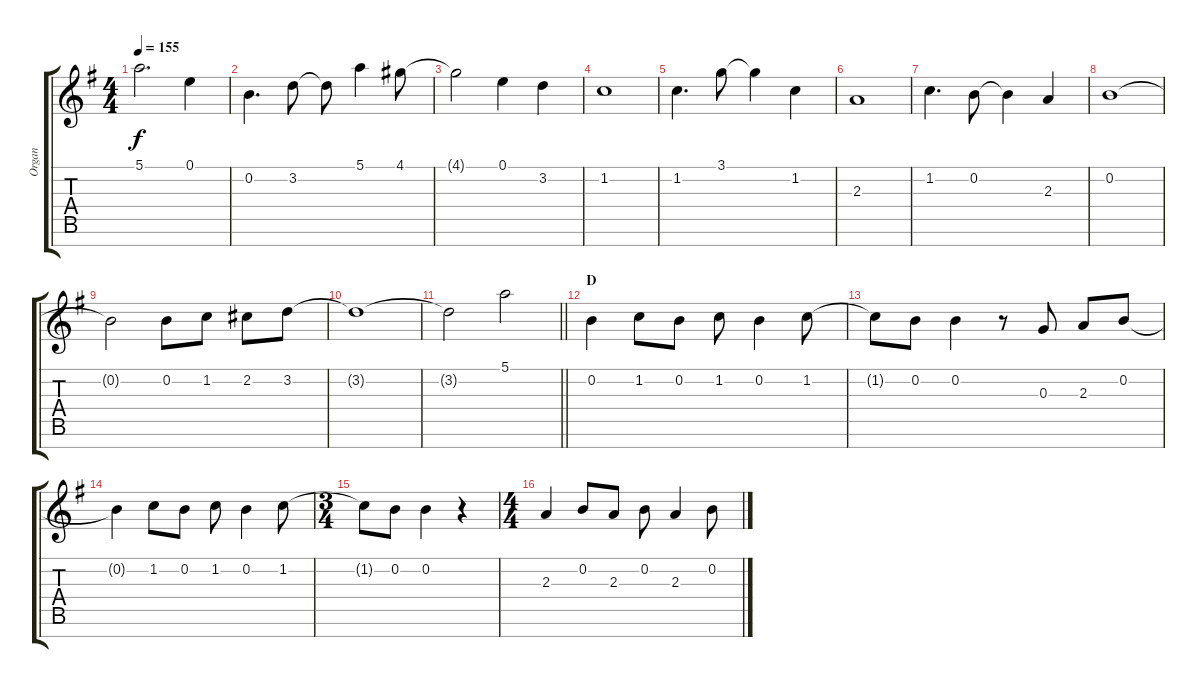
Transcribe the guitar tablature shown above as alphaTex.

\track ("Organ" "Organ") {instrument drawbarorgan}
\staff {score tabs}
\tuning (E5 B4 G4 D4 A3 E3 B2) {hide}
\ts (4 4)
\tempo 155
\clef g2
\ks g
5.1{t}.2{d dy f} 0.1.4 |
0.2.4{d} 3.2.8 3.2{t}.8 5.1.4 4.1.8 |
4.1{t}.2 0.1.4 3.2.4 |
1.2.1 |
1.2.4{d} 3.1.8 3.1{t}.4 1.2.4 |
2.3.1 |
1.2.4{d} 0.2.8 0.2{t}.4 2.3.4 |
0.2.1 |
0.2{t}.2 0.2.8 1.2.8 2.2.8 3.2.8 |
3.2{t}.1 |
\barLineRight lightlight
3.2{t}.2 5.1.2 |
\section ("" "D")
0.2.4 1.2.8 0.2.8 1.2.8 0.2.4 1.2.8 |
1.2{t}.8 0.2.8 0.2.4 r.8 0.3.8 2.3.8 0.2.8 |
0.2{t}.4 1.2.8 0.2.8 1.2.8 0.2.4 1.2.8 |
\ts (3 4)
1.2{t}.8 0.2.8 0.2.4 r.4 |
\ts (4 4)
2.3.4 0.2.8 2.3.8 0.2.8 2.3.4 0.2.8
